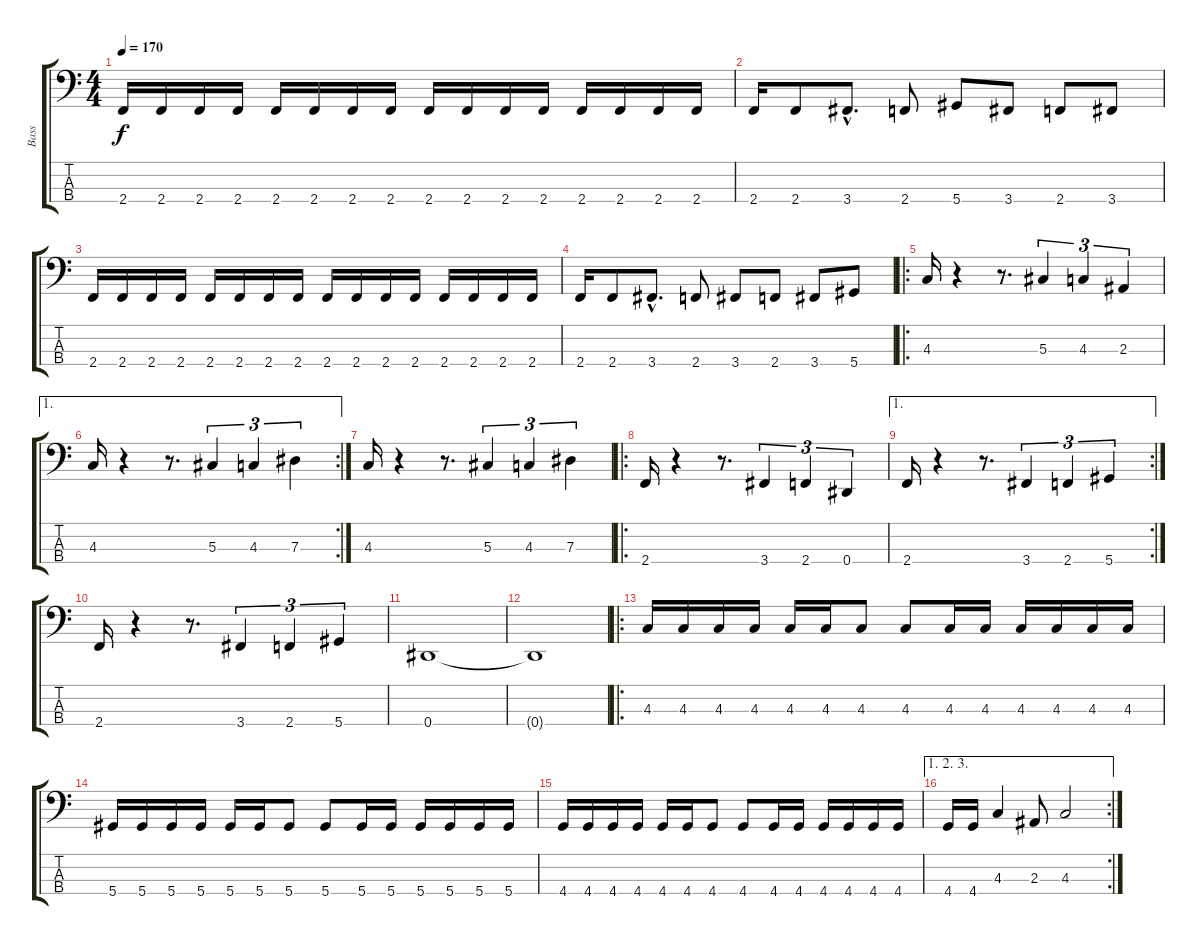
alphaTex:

\track ("Bass" "Bass") {instrument electricbassfinger}
\staff {score tabs}
\tuning (Gb2 Db2 Ab1 Eb1) {hide}
\ts (4 4)
\tempo 170
\clef f4
\ks c
2.4.16{dy f} 2.4.16 2.4.16 2.4.16 2.4.16 2.4.16 2.4.16 2.4.16 2.4.16 2.4.16 2.4.16 2.4.16 2.4.16 2.4.16 2.4.16 2.4.16 |
2.4.16 2.4.8 3.4{hac}.8{d} 2.4.8 5.4.8 3.4.8 2.4.8 3.4.8 |
2.4.16 2.4.16 2.4.16 2.4.16 2.4.16 2.4.16 2.4.16 2.4.16 2.4.16 2.4.16 2.4.16 2.4.16 2.4.16 2.4.16 2.4.16 2.4.16 |
2.4.16 2.4.8 3.4{hac}.8{d} 2.4.8 3.4.8 2.4.8 3.4.8 5.4.8 |
\ro
4.3.16 r.4 r.8{d} 5.3.4{tu (3 2)} 4.3.4{tu (3 2)} 2.3.4{tu (3 2)} |
\ae 1
\rc 2
4.3.16 r.4 r.8{d} 5.3.4{tu (3 2)} 4.3.4{tu (3 2)} 7.3.4{tu (3 2)} |
4.3.16 r.4 r.8{d} 5.3.4{tu (3 2)} 4.3.4{tu (3 2)} 7.3.4{tu (3 2)} |
\ro
2.4.16 r.4 r.8{d} 3.4.4{tu (3 2)} 2.4.4{tu (3 2)} 0.4.4{tu (3 2)} |
\ae 1
\rc 2
2.4.16 r.4 r.8{d} 3.4.4{tu (3 2)} 2.4.4{tu (3 2)} 5.4.4{tu (3 2)} |
2.4.16 r.4 r.8{d} 3.4.4{tu (3 2)} 2.4.4{tu (3 2)} 5.4.4{tu (3 2)} |
0.4.1 |
0.4{t}.1 |
\ro
4.3.16 4.3.16 4.3.16 4.3.16 4.3.16 4.3.16 4.3.8 4.3.8 4.3.16 4.3.16 4.3.16 4.3.16 4.3.16 4.3.16 |
5.4.16 5.4.16 5.4.16 5.4.16 5.4.16 5.4.16 5.4.8 5.4.8 5.4.16 5.4.16 5.4.16 5.4.16 5.4.16 5.4.16 |
4.4.16 4.4.16 4.4.16 4.4.16 4.4.16 4.4.16 4.4.8 4.4.8 4.4.16 4.4.16 4.4.16 4.4.16 4.4.16 4.4.16 |
\ae (1 2 3)
\rc 2
4.4.16 4.4.16 4.3.4 2.3.8 4.3.2
